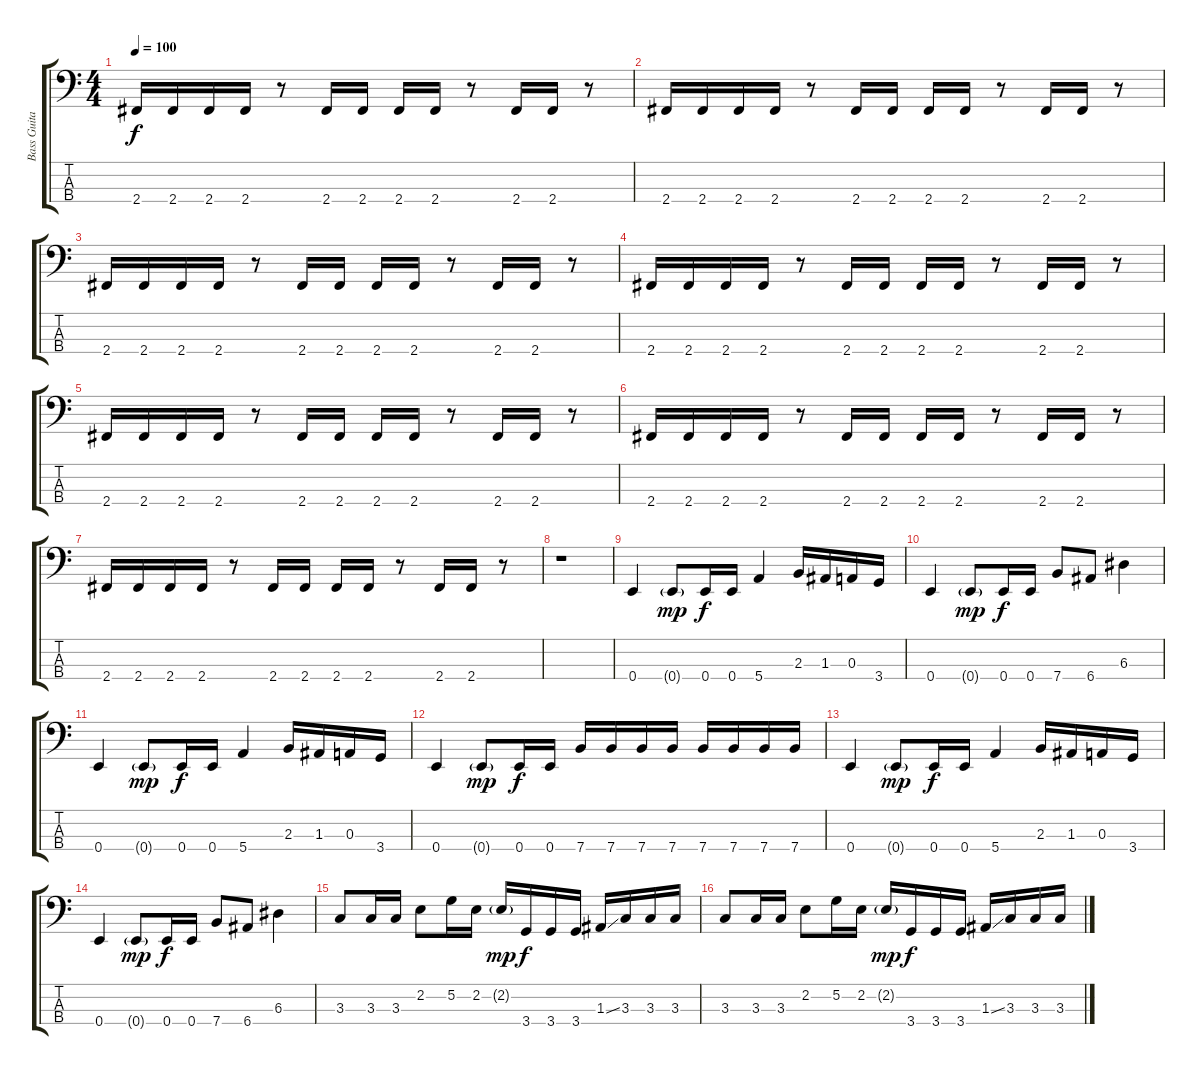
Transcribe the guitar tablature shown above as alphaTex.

\track ("Bass Guitar" "Bass Guita") {instrument electricbasspick}
\staff {score tabs}
\tuning (G2 D2 A1 E1) {hide}
\ts (4 4)
\tempo 100
\clef f4
\ks c
2.4.16{dy f} 2.4.16 2.4.16 2.4.16 r.8 2.4.16 2.4.16 2.4.16 2.4.16 r.8 2.4.16 2.4.16 r.8 |
2.4.16 2.4.16 2.4.16 2.4.16 r.8 2.4.16 2.4.16 2.4.16 2.4.16 r.8 2.4.16 2.4.16 r.8 |
2.4.16 2.4.16 2.4.16 2.4.16 r.8 2.4.16 2.4.16 2.4.16 2.4.16 r.8 2.4.16 2.4.16 r.8 |
2.4.16 2.4.16 2.4.16 2.4.16 r.8 2.4.16 2.4.16 2.4.16 2.4.16 r.8 2.4.16 2.4.16 r.8 |
2.4.16 2.4.16 2.4.16 2.4.16 r.8 2.4.16 2.4.16 2.4.16 2.4.16 r.8 2.4.16 2.4.16 r.8 |
2.4.16 2.4.16 2.4.16 2.4.16 r.8 2.4.16 2.4.16 2.4.16 2.4.16 r.8 2.4.16 2.4.16 r.8 |
2.4.16 2.4.16 2.4.16 2.4.16 r.8 2.4.16 2.4.16 2.4.16 2.4.16 r.8 2.4.16 2.4.16 r.8 |
r.1 |
0.4.4 0.4{g}.8{dy mp} 0.4.16{dy f} 0.4.16 5.4.4 2.3.16 1.3.16 0.3.16 3.4.16 |
0.4.4 0.4{g}.8{dy mp} 0.4.16{dy f} 0.4.16 7.4.8 6.4.8 6.3.4 |
0.4.4 0.4{g}.8{dy mp} 0.4.16{dy f} 0.4.16 5.4.4 2.3.16 1.3.16 0.3.16 3.4.16 |
0.4.4 0.4{g}.8{dy mp} 0.4.16{dy f} 0.4.16 7.4.16 7.4.16 7.4.16 7.4.16 7.4.16 7.4.16 7.4.16 7.4.16 |
0.4.4 0.4{g}.8{dy mp} 0.4.16{dy f} 0.4.16 5.4.4 2.3.16 1.3.16 0.3.16 3.4.16 |
0.4.4 0.4{g}.8{dy mp} 0.4.16{dy f} 0.4.16 7.4.8 6.4.8 6.3.4 |
3.3.8 3.3.16 3.3.16 2.2.8 5.2.16 2.2.16 2.2{g}.16{dy mp} 3.4.16{dy f} 3.4.16 3.4.16 1.3{ss}.16 3.3.16 3.3.16 3.3.16 |
3.3.8 3.3.16 3.3.16 2.2.8 5.2.16 2.2.16 2.2{g}.16{dy mp} 3.4.16{dy f} 3.4.16 3.4.16 1.3{ss}.16 3.3.16 3.3.16 3.3.16
